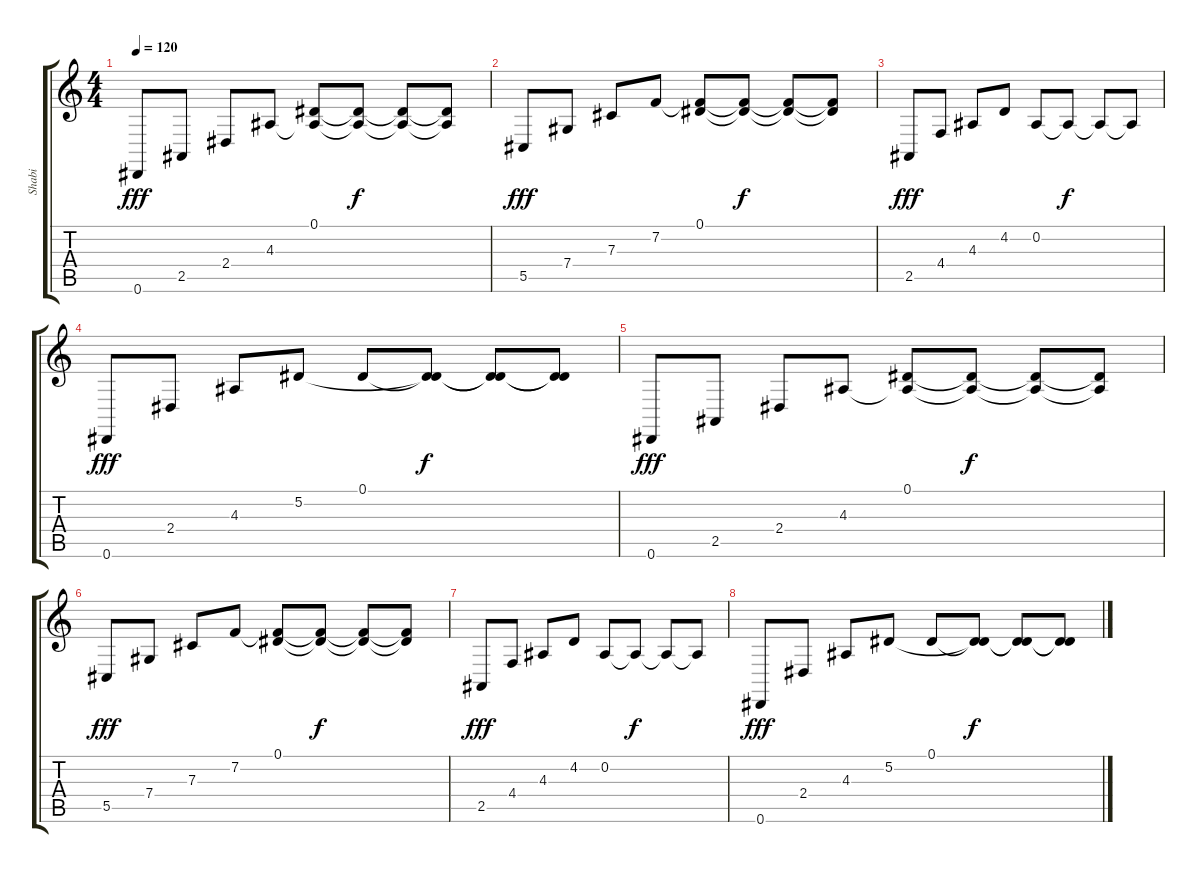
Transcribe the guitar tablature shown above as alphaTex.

\track ("Shabi" "Shabi") {instrument acousticgrandpiano}
\staff {score tabs}
\tuning (Eb4 Bb3 Gb3 Db3 Ab2 Eb2) {hide}
\ts (4 4)
\tempo 120
\clef g2
\ks c
0.6.8{dy fff} 2.5.8 2.4.8 4.3.8 (0.1 4.3{t}).8 (0.1{t} 4.3{t}).8{dy f} (0.1{t} 4.3{t}).8 (0.1{t} 4.3{t}).8 |
5.5.8{dy fff} 7.4.8 7.3.8 7.2.8 (0.1 7.2{t}).8 (0.1{t} 7.2{t}).8{dy f} (0.1{t} 7.2{t}).8 (0.1{t} 7.2{t}).8 |
2.5.8{dy fff} 4.4.8 4.3.8 4.2.8 0.2.8 0.2{t}.8{dy f} 0.2{t}.8 0.2{t}.8 |
0.6.8{dy fff} 2.4.8 4.3.8 5.2.8 0.1.8 (0.1{t} 5.2{t}).8{dy f} (0.1{t} 5.2{t}).8 (0.1{t} 5.2{t}).8 |
0.6.8{dy fff} 2.5.8 2.4.8 4.3.8 (0.1 4.3{t}).8 (0.1{t} 4.3{t}).8{dy f} (0.1{t} 4.3{t}).8 (0.1{t} 4.3{t}).8 |
5.5.8{dy fff} 7.4.8 7.3.8 7.2.8 (0.1 7.2{t}).8 (0.1{t} 7.2{t}).8{dy f} (0.1{t} 7.2{t}).8 (0.1{t} 7.2{t}).8 |
2.5.8{dy fff} 4.4.8 4.3.8 4.2.8 0.2.8 0.2{t}.8{dy f} 0.2{t}.8 0.2{t}.8 |
0.6.8{dy fff} 2.4.8 4.3.8 5.2.8 0.1.8 (0.1{t} 5.2{t}).8{dy f} (0.1{t} 5.2{t}).8 (0.1{t} 5.2{t}).8
